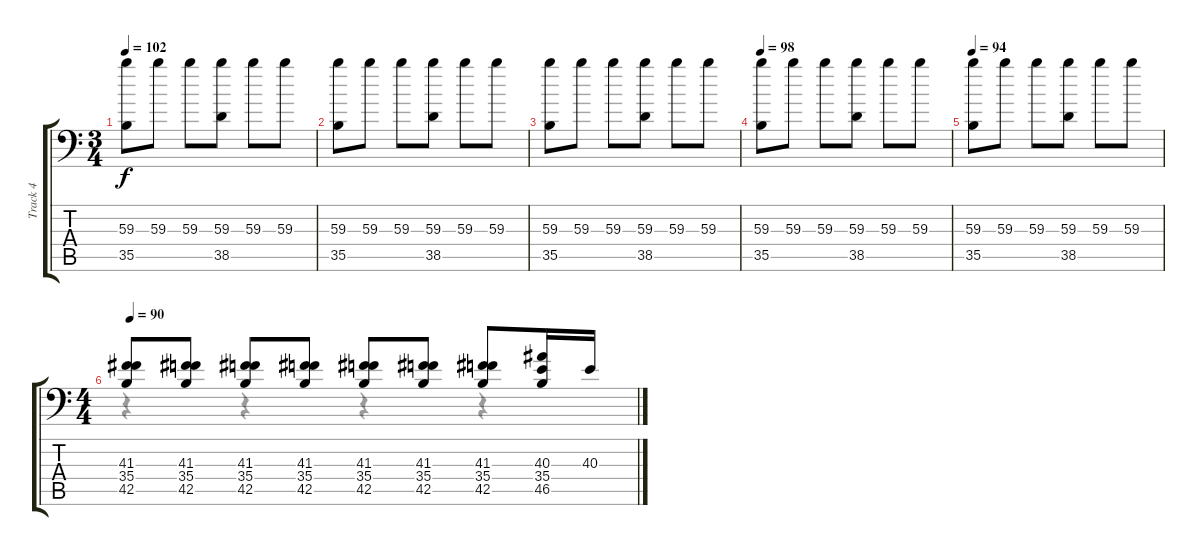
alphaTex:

\track ("Track 4" "Track 4") {instrument acousticgrandpiano}
\staff {score tabs}
\tuning (C-1 C-1 C-1 C-1 C-1 C-1) {hide}
\voice
\ts (3 4)
\tempo 102
\clef f4
\ks c
(59.3 35.5).8{dy f} 59.3.8 59.3.8 (59.3 38.5).8 59.3.8 59.3.8 |
(59.3 35.5).8 59.3.8 59.3.8 (59.3 38.5).8 59.3.8 59.3.8 |
(59.3 35.5).8 59.3.8 59.3.8 (59.3 38.5).8 59.3.8 59.3.8 |
\tempo 98
(59.3 35.5).8 59.3.8 59.3.8 (59.3 38.5).8 59.3.8 59.3.8 |
\tempo 94
(59.3 35.5).8 59.3.8 59.3.8 (59.3 38.5).8 59.3.8 59.3.8 |
\ts (4 4)
\tempo 90
(41.3 35.4 42.5).8 (41.3 35.4 42.5).8 (41.3 35.4 42.5).8 (41.3 35.4 42.5).8 (41.3 35.4 42.5).8 (41.3 35.4 42.5).8 (41.3 35.4 42.5).8 (40.3 35.4 46.5).16 40.3.16
\voice
\clef f4
\ottava regular
\simile none
\ks c
|
|
|
|
|
r.4 r.4 r.4 r.4
